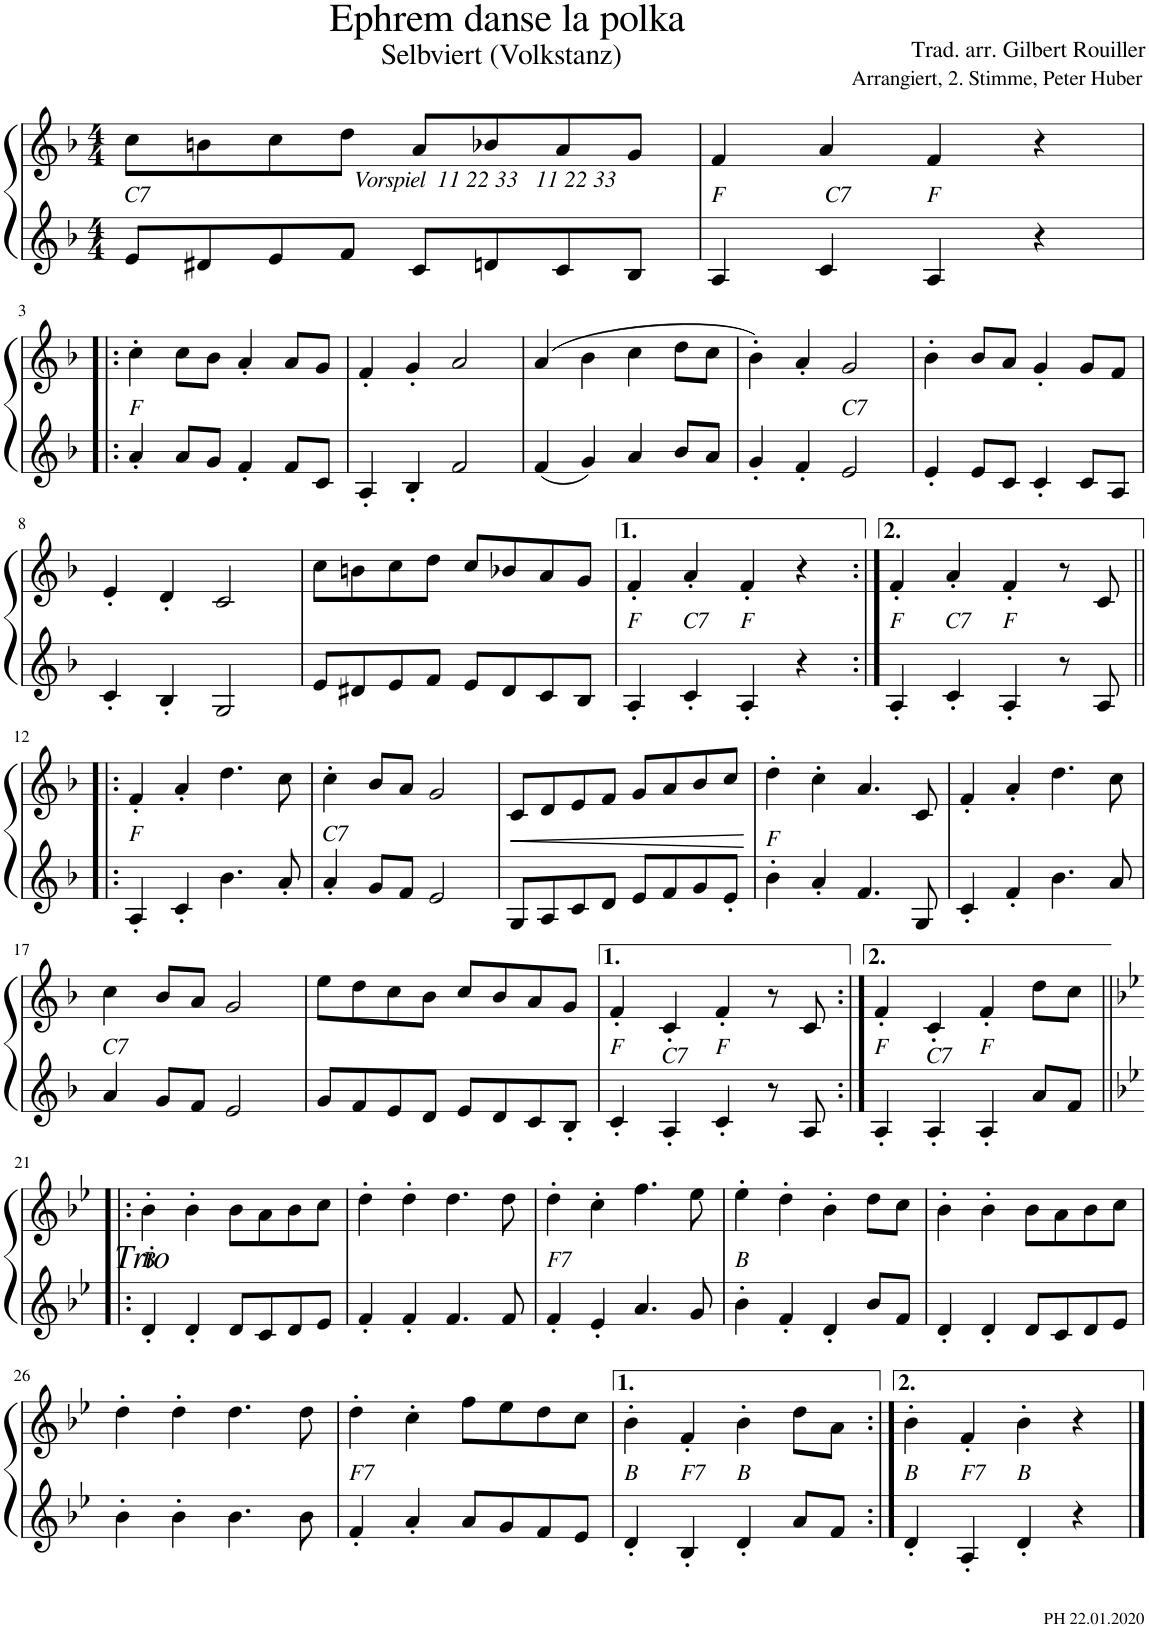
**kern	**kern	**dynam
*part2	*part1	*part1
*staff2	*staff1	*staff1
*I"Klavier	*I"Klavier	*
*clefG2	*clefG2	*
*k[b-]	*k[b-]	*
*M4/4	*M4/4	*
=1	=1	=1
!	!LO:TX:b:i:t=C7	!
8e/L	8cc\L	.
8d#X/	8bn\	.
!	!LO:TX:b:i:t=Vorspiel  11 22 33   11 22 33	!
8e/	8cc\	.
8f/J	8dd\J	.
8c/L	8a/L	.
8dn/	8b-X/	.
8c/	8a/	.
8B-/J	8g/J	.
=2	=2	=2
!	!LO:TX:b:i:t=F	!
4A/	4f/	.
!	!LO:TX:b:i:t=C7	!
4c/	4a/	.
!	!LO:TX:b:i:t=F	!
4A/	4f/	.
4r	4r	.
!!LO:LB:g=z
=3!|:	=3!|:	=3!|:
!	!LO:TX:b:i:t=F	!
4a'/	4cc'\	.
8a/L	8cc\L	.
8g/J	8b-\J	.
4f'/	4a'/	.
8f/L	8a/L	.
8c/J	8g/J	.
=4	=4	=4
4A'/	4f'/	.
4B-'/	4g'/	.
2f/	2a/	.
=5	=5	=5
(4f/	(4a/	.
4g/)	4b-\	.
4a/	4cc\	.
8b-/L	8dd\L	.
8a/J	8cc\J	.
=6	=6	=6
4g'/	4b-'\)	.
4f'/	4a'/	.
!	!LO:TX:b:i:t=C7	!
2e/	2g/	.
=7	=7	=7
4e'/	4b-'\	.
8e/L	8b-/L	.
8c/J	8a/J	.
4c'/	4g'/	.
8c/L	8g/L	.
8A/J	8f/J	.
!!LO:LB:g=z
=8	=8	=8
4c'/	4e'/	.
4B-'/	4d'/	.
2G/	2c/	.
=9	=9	=9
8e/L	8cc\L	.
8d#X/	8bn\	.
8e/	8cc\	.
8f/J	8dd\J	.
8e/L	8cc/L	.
8d#/	8b-X/	.
8c/	8a/	.
8B-/J	8g/J	.
=10	=10	=10
!	!LO:TX:b:i:t=F	!
4A'/	4f'/	.
!	!LO:TX:b:i:t=C7	!
4c'/	4a'/	.
!	!LO:TX:b:i:t=F	!
4A'/	4f'/	.
4r	4r	.
=11:|!	=11:|!	=11:|!
!	!LO:TX:b:i:t=F	!
4A'/	4f'/	.
!	!LO:TX:b:i:t=C7	!
4c'/	4a'/	.
!	!LO:TX:b:i:t=F	!
4A'/	4f'/	.
8r	8r	.
8A/	8c/	.
!!LO:LB:g=z
=12!|:	=12!|:	=12!|:
!	!LO:TX:b:i:t=F	!
4A'/	4f'/	.
4c'/	4a'/	.
4.b-\	4.dd\	.
8a'/	8cc\	.
=13	=13	=13
!	!LO:TX:b:i:t=C7	!
4a'/	4cc'\	.
8g/L	8b-/L	.
8f/J	8a/J	.
2e/	2g/	.
=14	=14	=14
!	!	!LO:HP:b
8G/L	8c/L	<
8A/	8d/	.
8c/	8e/	.
8d/J	8f/J	.
8e/L	8g/L	.
8f/	8a/	.
8g/	8b-/	.
8e'/J	8cc/J	.
.	.	[
=15	=15	=15
!	!LO:TX:b:i:t=F	!
4b-'\	4dd'\	.
4a'/	4cc'\	.
4.f/	4.a/	.
8G/	8c/	.
=16	=16	=16
4c'/	4f'/	.
4f'/	4a'/	.
4.b-\	4.dd\	.
8a/	8cc\	.
!!LO:LB:g=z
=17	=17	=17
!	!LO:TX:b:i:t=C7	!
4a/	4cc\	.
8g/L	8b-/L	.
8f/J	8a/J	.
2e/	2g/	.
=18	=18	=18
8g/L	8ee\L	.
8f/	8dd\	.
8e/	8cc\	.
8d/J	8b-\J	.
8e/L	8cc/L	.
8d/	8b-/	.
8c/	8a/	.
8B-'/J	8g/J	.
=19	=19	=19
!	!LO:TX:b:i:t=F	!
4c'/	4f'/	.
!	!LO:TX:b:i:t=C7	!
4A'/	4c'/	.
!	!LO:TX:b:i:t=F	!
4c'/	4f'/	.
8r	8r	.
8A/	8c/	.
=20:|!	=20:|!	=20:|!
!	!LO:TX:b:i:t=F	!
4A'/	4f'/	.
!	!LO:TX:b:i:t=C7	!
4A'/	4c'/	.
!	!LO:TX:b:i:t=F	!
4A'/	4f'/	.
8a/L	8dd\L	.
8f/J	8cc\J	.
!!LO:LB:g=z
=21!|:	=21!|:	=21!|:
*k[b-e-]	*k[b-e-]	*
!	!LO:TX:b:i:t=Trio	!
!	!LO:TX:b:i:t=B	!
4d'/	4b-'\	.
4d'/	4b-'\	.
8d/L	8b-\L	.
8c/	8a\	.
8d/	8b-\	.
8e-/J	8cc\J	.
=22	=22	=22
4f'/	4dd'\	.
4f'/	4dd'\	.
4.f/	4.dd\	.
8f/	8dd\	.
=23	=23	=23
!	!LO:TX:b:i:t=F7	!
4f'/	4dd'\	.
4e-'/	4cc'\	.
4.a/	4.ff\	.
8g/	8ee-\	.
=24	=24	=24
!	!LO:TX:b:i:t=B	!
4b-'\	4ee-'\	.
4f'/	4dd'\	.
4d'/	4b-'\	.
8b-/L	8dd\L	.
8f/J	8cc\J	.
=25	=25	=25
4d'/	4b-'\	.
4d'/	4b-'\	.
8d/L	8b-\L	.
8c/	8a\	.
8d/	8b-\	.
8e-/J	8cc\J	.
!!LO:LB:g=z
=26	=26	=26
4b-'\	4dd'\	.
4b-'\	4dd'\	.
4.b-\	4.dd\	.
8b-\	8dd\	.
=27	=27	=27
!	!LO:TX:b:i:t=F7	!
4f'/	4dd'\	.
4a'/	4cc'\	.
8a/L	8ff\L	.
8g/	8ee-\	.
8f/	8dd\	.
8e-/J	8cc\J	.
=28	=28	=28
!	!LO:TX:b:i:t=B	!
4d'/	4b-'\	.
!	!LO:TX:b:i:t=F7	!
4B-'/	4f'/	.
!	!LO:TX:b:i:t=B	!
4d'/	4b-'\	.
8a/L	8dd\L	.
8f/J	8a\J	.
=29:|!	=29:|!	=29:|!
!	!LO:TX:b:i:t=B	!
4d'/	4b-'\	.
!	!LO:TX:b:i:t=F7	!
4A'/	4f'/	.
!	!LO:TX:b:i:t=B	!
4d'/	4b-'\	.
4r	4r	.
==	==	==
*-	*-	*-
